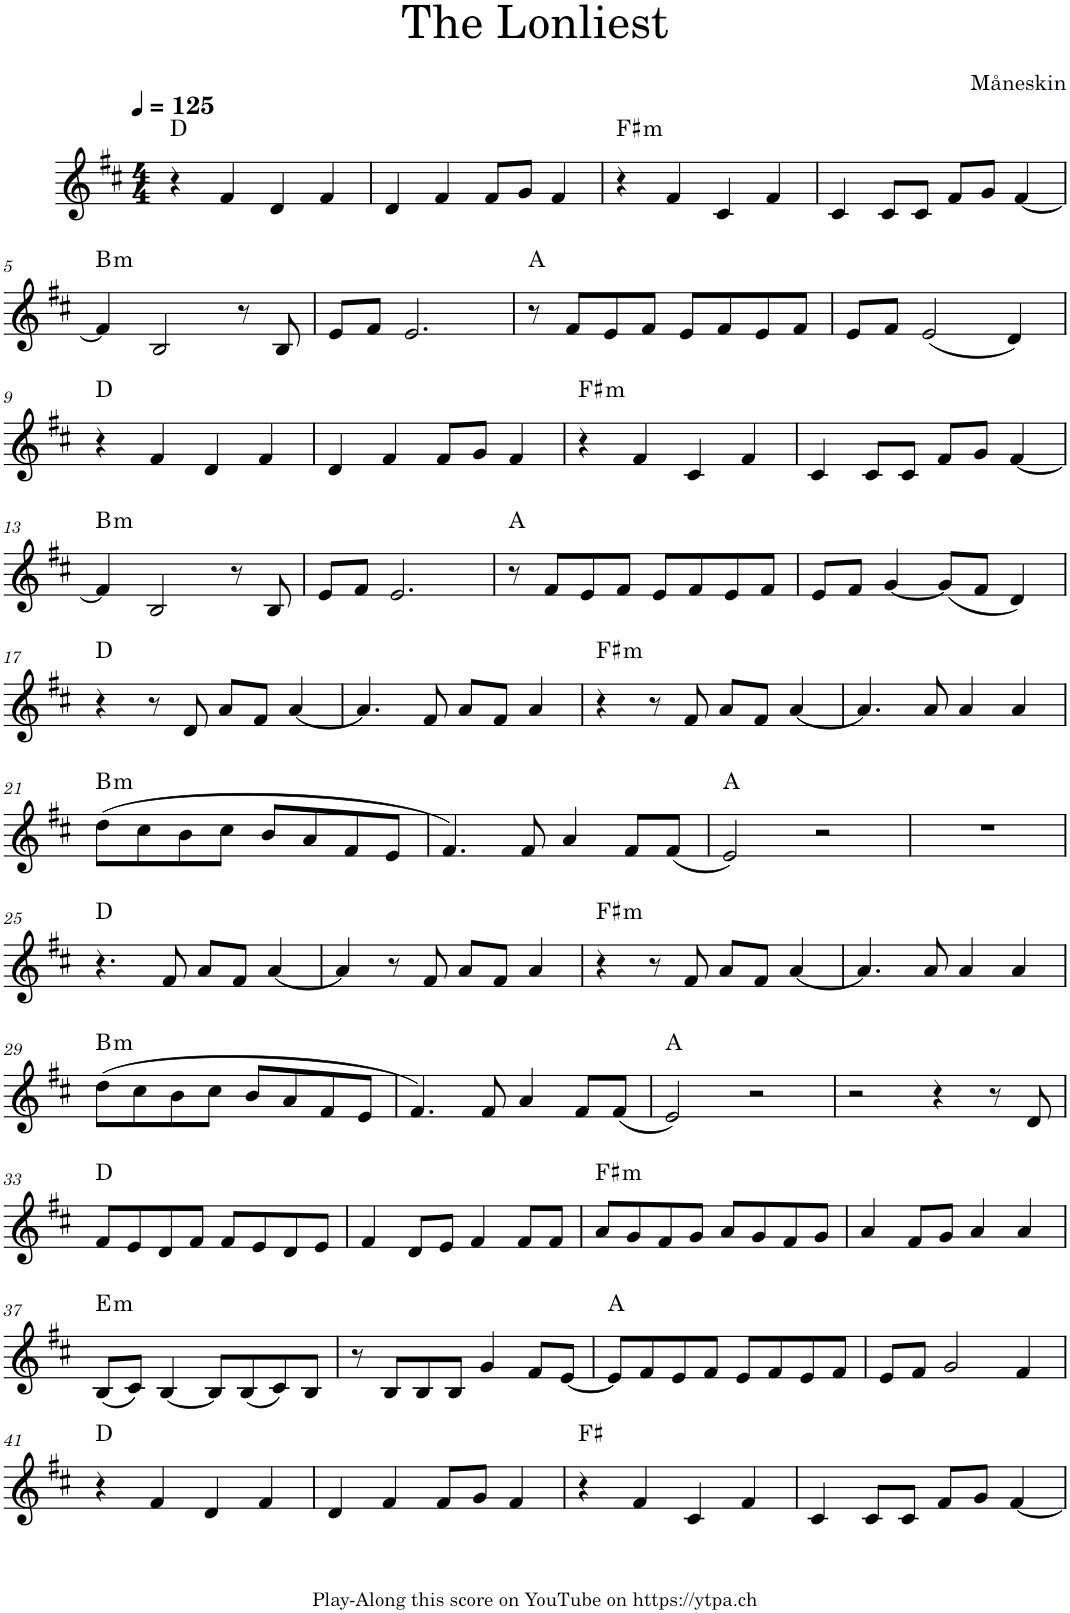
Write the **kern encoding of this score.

**kern	**harte
*part1	*part1
*staff1	*
*I"Piano	*
*I'Pno.	*
*clefG2	*
*k[f#c#]	*
*M4/4	*
*MM125	*
=1	=1
4r	D:maj
4f#/	.
4d/	.
4f#/	.
=2	=2
4d/	.
4f#/	.
8f#/L	.
8g/J	.
4f#/	.
=3	=3
!	!LO:H:kt=m
4r	F#:min
4f#/	.
4c#/	.
4f#/	.
=4	=4
4c#/	.
8c#/L	.
8c#/J	.
8f#/L	.
8g/J	.
[4f#/	.
!!LO:LB:g=z
=5	=5
!	!LO:H:kt=m
4f#/]	B:min
2B/	.
8r	.
8B/	.
=6	=6
8e/L	.
8f#/J	.
2.e/	.
=7	=7
8r	A:maj
8f#/L	.
8e/	.
8f#/J	.
8e/L	.
8f#/	.
8e/	.
8f#/J	.
=8	=8
8e/L	.
8f#/J	.
(2e/	.
4d/)	.
!!LO:LB:g=z
=9	=9
4r	D:maj
4f#/	.
4d/	.
4f#/	.
=10	=10
4d/	.
4f#/	.
8f#/L	.
8g/J	.
4f#/	.
=11	=11
!	!LO:H:kt=m
4r	F#:min
4f#/	.
4c#/	.
4f#/	.
=12	=12
4c#/	.
8c#/L	.
8c#/J	.
8f#/L	.
8g/J	.
[4f#/	.
!!LO:LB:g=z
=13	=13
!	!LO:H:kt=m
4f#/]	B:min
2B/	.
8r	.
8B/	.
=14	=14
8e/L	.
8f#/J	.
2.e/	.
=15	=15
8r	A:maj
8f#/L	.
8e/	.
8f#/J	.
8e/L	.
8f#/	.
8e/	.
8f#/J	.
=16	=16
8e/L	.
8f#/J	.
[4g/	.
(8g/L]	.
8f#/J	.
4d/)	.
!!LO:LB:g=z
=17	=17
4r	D:maj
8r	.
8d/	.
8a/L	.
8f#/J	.
[4a/	.
=18	=18
4.a/]	.
8f#/	.
8a/L	.
8f#/J	.
4a/	.
=19	=19
!	!LO:H:kt=m
4r	F#:min
8r	.
8f#/	.
8a/L	.
8f#/J	.
[4a/	.
=20	=20
4.a/]	.
8a/	.
4a/	.
4a/	.
!!LO:LB:g=z
=21	=21
!	!LO:H:kt=m
(8dd\L	B:min
8cc#\	.
8b\	.
8cc#\J	.
8b/L	.
8a/	.
8f#/	.
8e/J	.
=22	=22
4.f#/)	.
8f#/	.
4a/	.
8f#/L	.
(8f#/J	.
=23	=23
2e/)	A:maj
2r	.
=24	=24
1r	.
!!LO:LB:g=z
=25	=25
4.r	D:maj
8f#/	.
8a/L	.
8f#/J	.
[4a/	.
=26	=26
4a/]	.
8r	.
8f#/	.
8a/L	.
8f#/J	.
4a/	.
=27	=27
!	!LO:H:kt=m
4r	F#:min
8r	.
8f#/	.
8a/L	.
8f#/J	.
[4a/	.
=28	=28
4.a/]	.
8a/	.
4a/	.
4a/	.
!!LO:LB:g=z
=29	=29
!	!LO:H:kt=m
(8dd\L	B:min
8cc#\	.
8b\	.
8cc#\J	.
8b/L	.
8a/	.
8f#/	.
8e/J	.
=30	=30
4.f#/)	.
8f#/	.
4a/	.
8f#/L	.
(8f#/J	.
=31	=31
2e/)	A:maj
2r	.
=32	=32
2r	.
4r	.
8r	.
8d/	.
!!LO:LB:g=z
=33	=33
8f#/L	D:maj
8e/	.
8d/	.
8f#/J	.
8f#/L	.
8e/	.
8d/	.
8e/J	.
=34	=34
4f#/	.
8d/L	.
8e/J	.
4f#/	.
8f#/L	.
8f#/J	.
=35	=35
!	!LO:H:kt=m
8a/L	F#:min
8g/	.
8f#/	.
8g/J	.
8a/L	.
8g/	.
8f#/	.
8g/J	.
=36	=36
4a/	.
8f#/L	.
8g/J	.
4a/	.
4a/	.
!!LO:LB:g=z
=37	=37
!	!LO:H:kt=m
(8B/L	E:min
8c#/J)	.
[4B/	.
8B/L]	.
(8B/	.
8c#/)	.
8B/J	.
=38	=38
8r	.
8B/L	.
8B/	.
8B/J	.
4g/	.
8f#/L	.
[8e/J	.
=39	=39
8e/L]	A:maj
8f#/	.
8e/	.
8f#/J	.
8e/L	.
8f#/	.
8e/	.
8f#/J	.
=40	=40
8e/L	.
8f#/J	.
2g/	.
4f#/	.
!!LO:LB:g=z
=41	=41
4r	D:maj
4f#/	.
4d/	.
4f#/	.
=42	=42
4d/	.
4f#/	.
8f#/L	.
8g/J	.
4f#/	.
=43	=43
4r	F#:maj
4f#/	.
4c#/	.
4f#/	.
=44	=44
4c#/	.
8c#/L	.
8c#/J	.
8f#/L	.
8g/J	.
[4f#/	.
=	=
*-	*-
